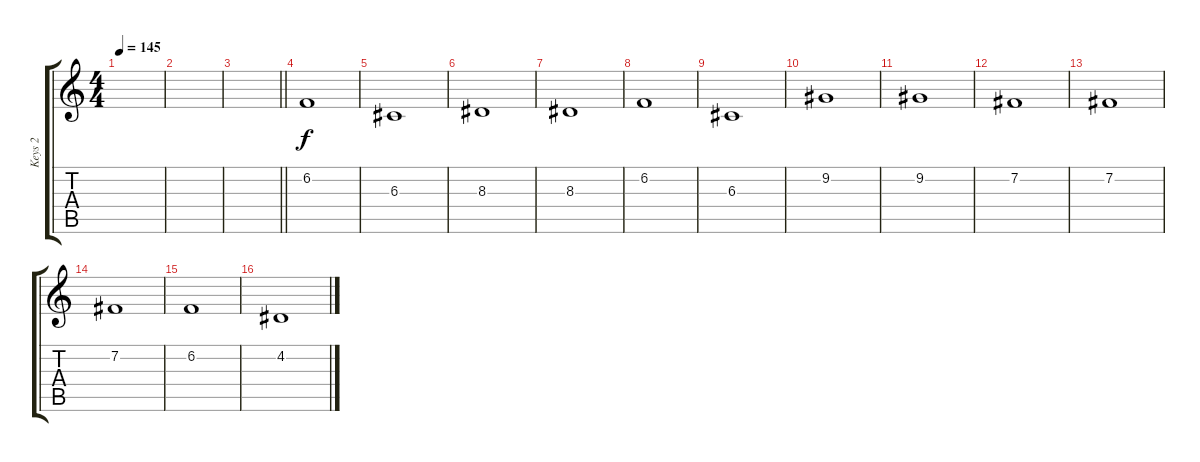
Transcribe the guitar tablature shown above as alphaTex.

\track ("Keys 2" "Keys 2") {instrument pad3polysynth}
\staff {score tabs}
\tuning (E4 B3 G3 D3 A2 E2) {hide}
\ts (4 4)
\tempo 145
\clef g2
\ks c
|
|
\barLineRight lightlight
|
6.2.1 |
6.3.1 |
8.3.1 |
8.3.1 |
6.2.1 |
6.3.1 |
9.2.1 |
9.2.1 |
7.2.1 |
7.2.1 |
7.2.1 |
6.2.1 |
4.2.1
